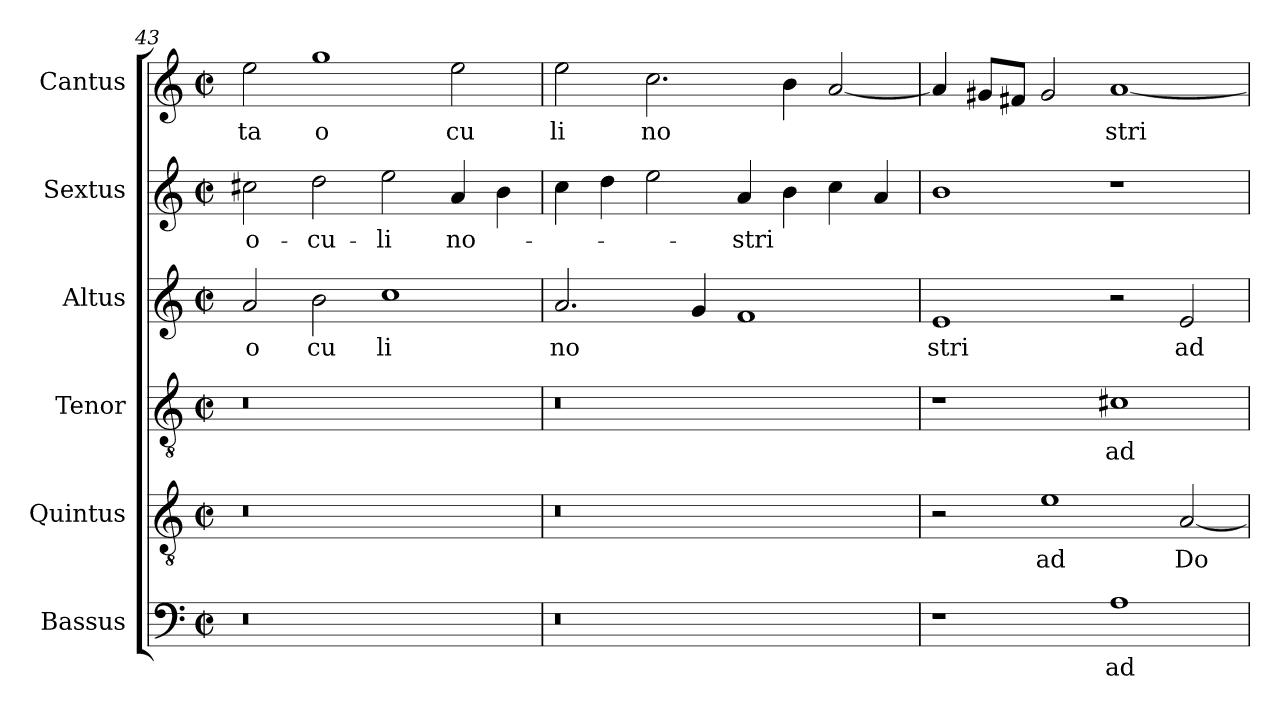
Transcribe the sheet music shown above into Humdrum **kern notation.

**kern	**text	**kern	**text	**kern	**text	**kern	**text	**kern	**text	**kern	**text
*part6	*part6	*part5	*part5	*part4	*part4	*part3	*part3	*part2	*part2	*part1	*part1
*staff6	*staff6	*staff5	*staff5	*staff4	*staff4	*staff3	*staff3	*staff2	*staff2	*staff1	*staff1
*I"Bassus	*	*I"Quintus	*	*I"Tenor	*	*I"Altus	*	*I"Sextus	*	*I"Cantus	*
*clefF4	*	*clefGv2	*	*clefGv2	*	*clefG2	*	*clefG2	*	*clefG2	*
*M2/2	*	*M2/2	*	*M2/2	*	*M2/2	*	*M2/2	*	*M2/2	*
*met(c|)	*	*met(c|)	*	*met(c|)	*	*met(c|)	*	*met(c|)	*	*met(c|)	*
=43	=43	=43	=43	=43	=43	=43	=43	=43	=43	=43	=43
!	!	!	!	!	!	!	!LO:LY:b:cj	!	!LO:LY:b:cj	!	!LO:LY:b:cj
0r	.	0r	.	0r	.	2a/	o	2cc#X\	o-	2ee\	ta
!	!	!	!	!	!	!	!LO:LY:b:cj	!	!LO:LY:b:cj	!	!LO:LY:b:cj
.	.	.	.	.	.	2b\	cu	2dd\	-cu-	1gg	o
!	!	!	!	!	!	!	!LO:LY:b:cj	!	!LO:LY:b:cj	!	!
.	.	.	.	.	.	1cc	li	2ee\	-li	.	.
!	!	!	!	!	!	!	!	!	!LO:LY:b:cj	!	!LO:LY:b:cj
.	.	.	.	.	.	.	.	4a/	no-	2ee\	cu
.	.	.	.	.	.	.	.	4b\	.	.	.
=44	=44	=44	=44	=44	=44	=44	=44	=44	=44	=44	=44
!	!	!	!	!	!	!	!LO:LY:b:cj	!	!	!	!LO:LY:b:cj
0r	.	0r	.	0r	.	2.a/	no	4cc\	.	2ee\	li
.	.	.	.	.	.	.	.	4dd\	.	.	.
!	!	!	!	!	!	!	!	!	!	!	!LO:LY:b:cj
.	.	.	.	.	.	.	.	2ee\	.	2.cc\	no
.	.	.	.	.	.	4g/	.	.	.	.	.
!	!	!	!	!	!	!	!	!	!LO:LY:b	!	!
.	.	.	.	.	.	1f	.	4a/	-stri	.	.
.	.	.	.	.	.	.	.	4b\	.	4b\	.
.	.	.	.	.	.	.	.	4cc\	.	[>2a/	.
.	.	.	.	.	.	.	.	4a/	.	.	.
!!LO:LB:g=z
=45	=45	=45	=45	=45	=45	=45	=45	=45	=45	=45	=45
!	!	!	!	!	!	!	!LO:LY:b:cj	!	!	!	!
1r	.	2r	.	1r	.	1e	stri	1b	.	4a/]	.
.	.	.	.	.	.	.	.	.	.	8g#/L	.
.	.	.	.	.	.	.	.	.	.	8f#/J	.
!	!	!	!LO:LY:b:cj	!	!	!	!	!	!	!	!
.	.	1e	ad	.	.	.	.	.	.	2g#/	.
!	!LO:LY:b:cj	!	!	!	!LO:LY:b:cj	!	!	!	!	!	!LO:LY:b:cj
1A	ad	.	.	1c#X	ad	2r	.	1r	.	[<1a	stri
!	!	!	!LO:LY:b	!	!	!	!LO:LY:b:cj	!	!	!	!
.	.	[<2A/	Do-	.	.	2e/	ad	.	.	.	.
=	=	=	=	=	=	=	=	=	=	=	=
*-	*-	*-	*-	*-	*-	*-	*-	*-	*-	*-	*-
